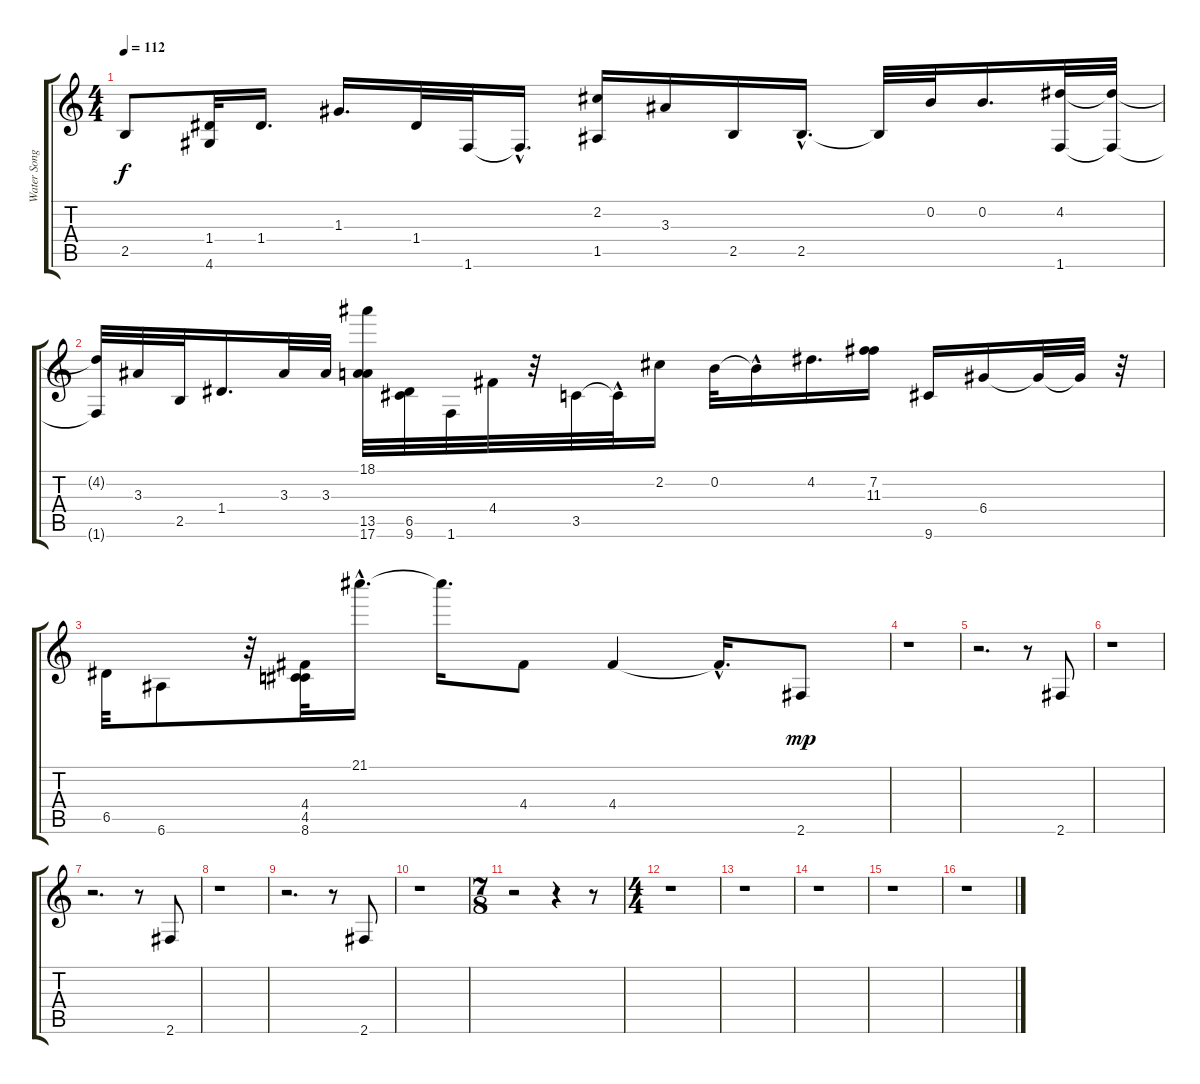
\track ("Water Song" "Water Song") {instrument guitarharmonics}
\staff {score tabs}
\tuning (E4 B3 G3 D3 A2 E2) {hide}
\ts (4 4)
\tempo 112
\clef g2
\ks c
2.5.8{dy f instrument guitarharmonics} (1.4 4.6).32{balance 0} 1.4.16{d} 1.3.16{d balance 1} 1.4.32{balance 1} 1.6.32 1.6{hac t}.16{d balance 2} (2.2 1.5).16{balance 2} 3.3.16{balance 2} 2.5.16{balance 2} 2.5{hac}.16{d balance 3} 2.5{t}.32{balance 3} 0.2.32 0.2.16{d balance 3} (4.2 1.6).32{balance 4} (4.2{t} 1.6{t}).32 |
(4.2{t} 1.6{t}).32 3.3.32{balance 4} 2.5.32{balance 4} 1.4.16{d balance 4} 3.3.32{balance 5} 3.3.32{balance 5} (18.1 13.5 17.6).32{balance 5} (6.5 9.6).32 1.6.32 4.4.32{balance 5} r.32 3.5.32{balance 6} 3.5{hac t}.32 2.2.16{balance 6} 0.2.32{balance 6} 0.2{hac t}.16{balance 6} 4.2.16{d balance 6} (7.2 11.3).16{balance 7} 9.6.16{balance 7} 6.4.16{balance 7} 6.4{t}.32{balance 8} 6.4{t}.32{balance 8} r.32 |
6.5.32{balance 8} 6.6.8{balance 8} r.32{balance 8} (4.4 4.5 8.6).32{balance 9} 21.1{hac}.16{d balance 9} 21.1{t}.16{d balance 9} 4.4.8{balance 10} 4.4.4{balance 10} 4.4{hac t}.16{d} 2.6.8{dy mp balance 11} |
r.1 |
r.2{d} r.8 2.6.8{balance 16} |
r.1 |
r.2{d} r.8 2.6.8 |
r.1 |
r.2{d} r.8 2.6.8 |
r.1 |
\ts (7 8)
r.2 r.4 r.8 |
\ts (4 4)
r.1 |
r.1 |
r.1 |
r.1 |
r.1
